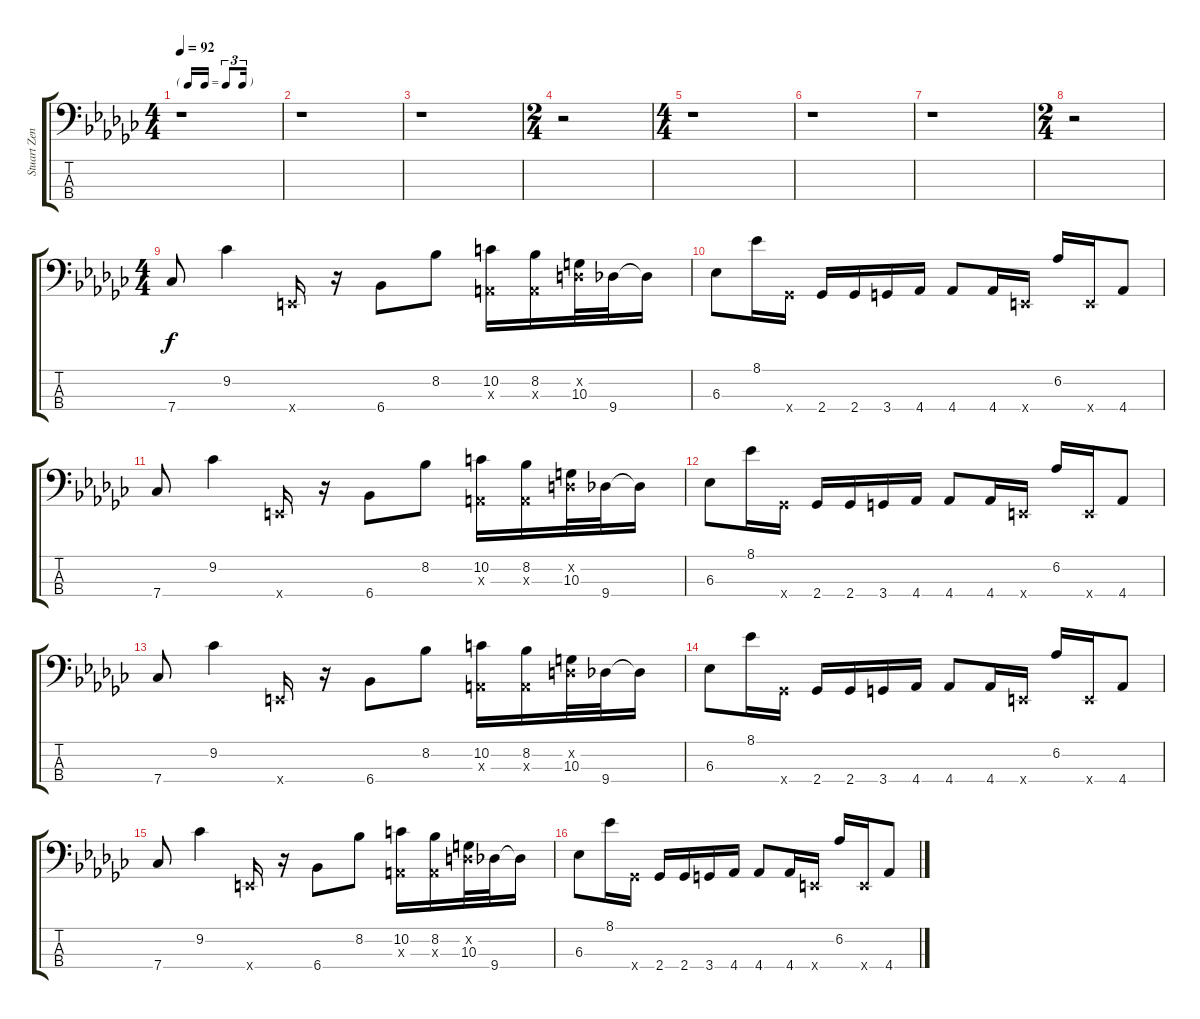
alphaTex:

\track ("Stuart Zender" "Stuart Zen") {instrument electricbassfinger}
\staff {score tabs}
\tuning (G2 D2 A1 E1) {hide}
\ts (4 4)
\tf triplet16th
\tempo 92
\clef f4
\ks ebminor
r.1{dy f} |
r.1 |
r.1 |
\ts (2 4)
r.2 |
\ts (4 4)
r.1 |
r.1 |
r.1 |
\ts (2 4)
r.2 |
\ts (4 4)
7.4.8{instrument slapbass1} 9.2.4 0.4{x}.16 r.16 6.4.8 8.2.8 (10.2 0.3{x}).16 (8.2 0.3{x}).16 (0.2{x} 10.3).32 9.4.32{volume 16 instrument electricbassfinger} 9.4{t}.16 |
6.3.8{instrument slapbass1} 8.1.16 2.4{x}.16 2.4.16{volume 16 instrument electricbassfinger} 2.4.16 3.4.16 4.4.16 4.4.8 4.4.16{instrument slapbass1} 0.4{x}.16 6.2.16 0.4{x}.16 4.4.8{volume 16 instrument electricbassfinger} |
7.4.8{instrument slapbass1} 9.2.4 0.4{x}.16 r.16 6.4.8 8.2.8 (10.2 0.3{x}).16 (8.2 0.3{x}).16 (0.2{x} 10.3).32 9.4.32{volume 16 instrument electricbassfinger} 9.4{t}.16 |
6.3.8{instrument slapbass1} 8.1.16 2.4{x}.16 2.4.16{volume 16 instrument electricbassfinger} 2.4.16 3.4.16 4.4.16 4.4.8 4.4.16{instrument slapbass1} 0.4{x}.16 6.2.16 0.4{x}.16 4.4.8{volume 16 instrument electricbassfinger} |
7.4.8{instrument slapbass1} 9.2.4 0.4{x}.16 r.16 6.4.8 8.2.8 (10.2 0.3{x}).16 (8.2 0.3{x}).16 (0.2{x} 10.3).32 9.4.32{volume 16 instrument electricbassfinger} 9.4{t}.16 |
6.3.8{instrument slapbass1} 8.1.16 2.4{x}.16 2.4.16{volume 16 instrument electricbassfinger} 2.4.16 3.4.16 4.4.16 4.4.8 4.4.16{instrument slapbass1} 0.4{x}.16 6.2.16 0.4{x}.16 4.4.8{volume 16 instrument electricbassfinger} |
7.4.8{instrument slapbass1} 9.2.4 0.4{x}.16 r.16 6.4.8 8.2.8 (10.2 0.3{x}).16 (8.2 0.3{x}).16 (0.2{x} 10.3).32 9.4.32{volume 16 instrument electricbassfinger} 9.4{t}.16 |
6.3.8{instrument slapbass1} 8.1.16 2.4{x}.16 2.4.16{volume 16 instrument electricbassfinger} 2.4.16 3.4.16 4.4.16 4.4.8 4.4.16{instrument slapbass1} 0.4{x}.16 6.2.16 0.4{x}.16 4.4.8{volume 16 instrument electricbassfinger}
